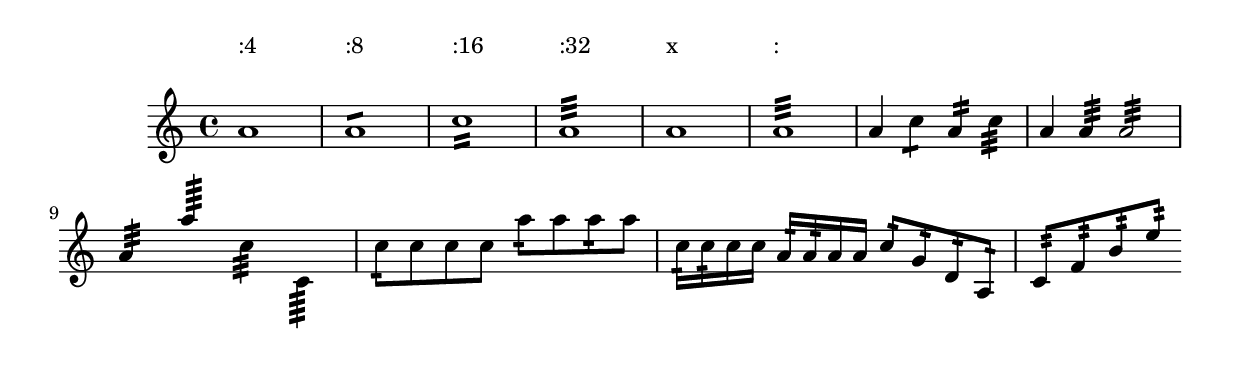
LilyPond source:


\version "2.1.36"
\header{
texidoc="
Stem tremolos or rolls are tremolo signs that look like beam segments
crossing stems.  If the stem is in a beam, the tremolo must be parallel
to the beam.  If the stem is invisible (e.g. on a whole note), the
tremolo must be centered on the note.
"
}


\score{
	\context Voice\notes \relative c''{
		\override TextScript  #'direction = #1
		\override TextScript  #'padding = #5
		a1:4^":4" a:8^":8" c:16^":16" a:32^":32" a^"x" a:^":"
		a4:4 c:8 a:16 c:32 a a: a2:
		\break
		\stemUp
		a4:32 a'4:64 
		\stemDown
		c,4:32 c,4:64
		\stemBoth
		c'8:16 c c c
		a': a a: a
		c,16:32 c: c c a16:32 a: a a
		c8:16 g: d: a:
		c8:32 f: b: e:
	}
}

